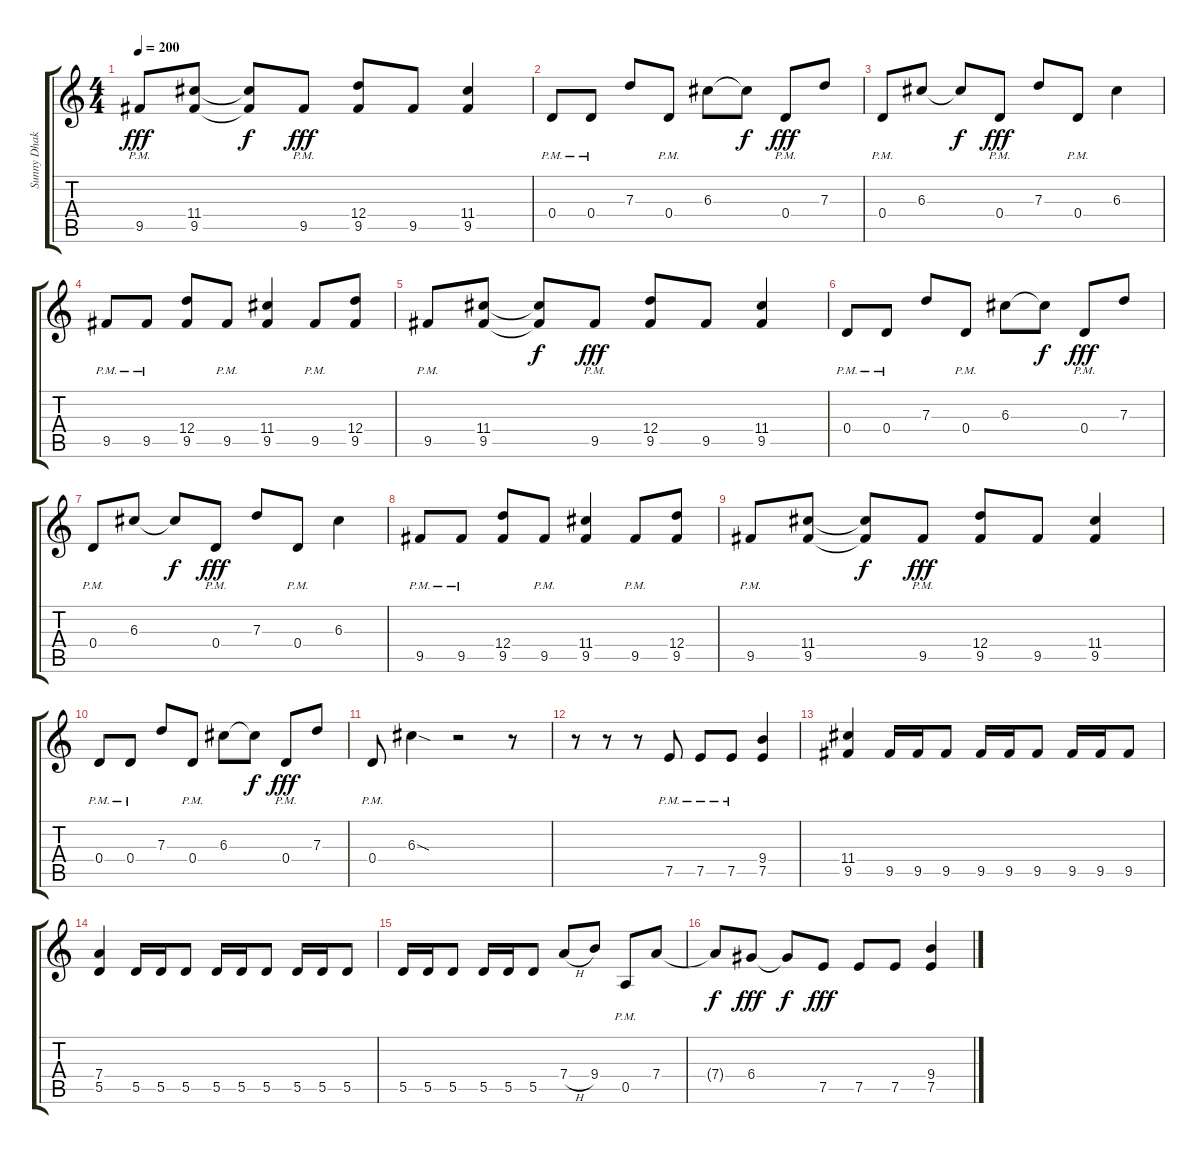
\track ("Sunny Dhak" "Sunny Dhak") {instrument distortionguitar}
\staff {score tabs}
\tuning (E4 B3 G3 D3 A2 E2) {hide}
\ts (4 4)
\tempo 200
\clef g2
\ks c
9.5{pm}.8{dy fff} (11.4 9.5).8 (11.4{t} 9.5{t}).8{dy f} 9.5{pm}.8{dy fff} (12.4 9.5).8 9.5.8 (11.4 9.5).4 |
0.4{pm}.8 0.4{pm}.8 7.3.8 0.4{pm}.8 6.3.8 6.3{t}.8{dy f} 0.4{pm}.8{dy fff} 7.3.8 |
0.4{pm}.8 6.3.8 6.3{t}.8{dy f} 0.4{pm}.8{dy fff} 7.3.8 0.4{pm}.8 6.3.4 |
9.5{pm}.8 9.5{pm}.8 (12.4 9.5).8 9.5{pm}.8 (11.4 9.5).4 9.5{pm}.8 (12.4 9.5).8 |
9.5{pm}.8 (11.4 9.5).8 (11.4{t} 9.5{t}).8{dy f} 9.5{pm}.8{dy fff} (12.4 9.5).8 9.5.8 (11.4 9.5).4 |
0.4{pm}.8 0.4{pm}.8 7.3.8 0.4{pm}.8 6.3.8 6.3{t}.8{dy f} 0.4{pm}.8{dy fff} 7.3.8 |
0.4{pm}.8 6.3.8 6.3{t}.8{dy f} 0.4{pm}.8{dy fff} 7.3.8 0.4{pm}.8 6.3.4 |
9.5{pm}.8 9.5{pm}.8 (12.4 9.5).8 9.5{pm}.8 (11.4 9.5).4 9.5{pm}.8 (12.4 9.5).8 |
9.5{pm}.8 (11.4 9.5).8 (11.4{t} 9.5{t}).8{dy f} 9.5{pm}.8{dy fff} (12.4 9.5).8 9.5.8 (11.4 9.5).4 |
0.4{pm}.8 0.4{pm}.8 7.3.8 0.4{pm}.8 6.3.8 6.3{t}.8{dy f} 0.4{pm}.8{dy fff} 7.3.8 |
0.4{pm}.8 6.3{sod}.4 r.2 r.8 |
r.8 r.8 r.8 7.5{pm}.8 7.5{pm}.8 7.5{pm}.8 (9.4 7.5).4 |
(11.4 9.5).4 9.5.16 9.5.16 9.5.8 9.5.16 9.5.16 9.5.8 9.5.16 9.5.16 9.5.8 |
(7.4 5.5).4 5.5.16 5.5.16 5.5.8 5.5.16 5.5.16 5.5.8 5.5.16 5.5.16 5.5.8 |
5.5.16 5.5.16 5.5.8 5.5.16 5.5.16 5.5.8 7.4{h}.8 9.4.8 0.5{pm}.8 7.4.8 |
7.4{t}.8{dy f} 6.4.8{dy fff} 6.4{t}.8{dy f} 7.5.8{dy fff} 7.5.8 7.5.8 (9.4 7.5).4
